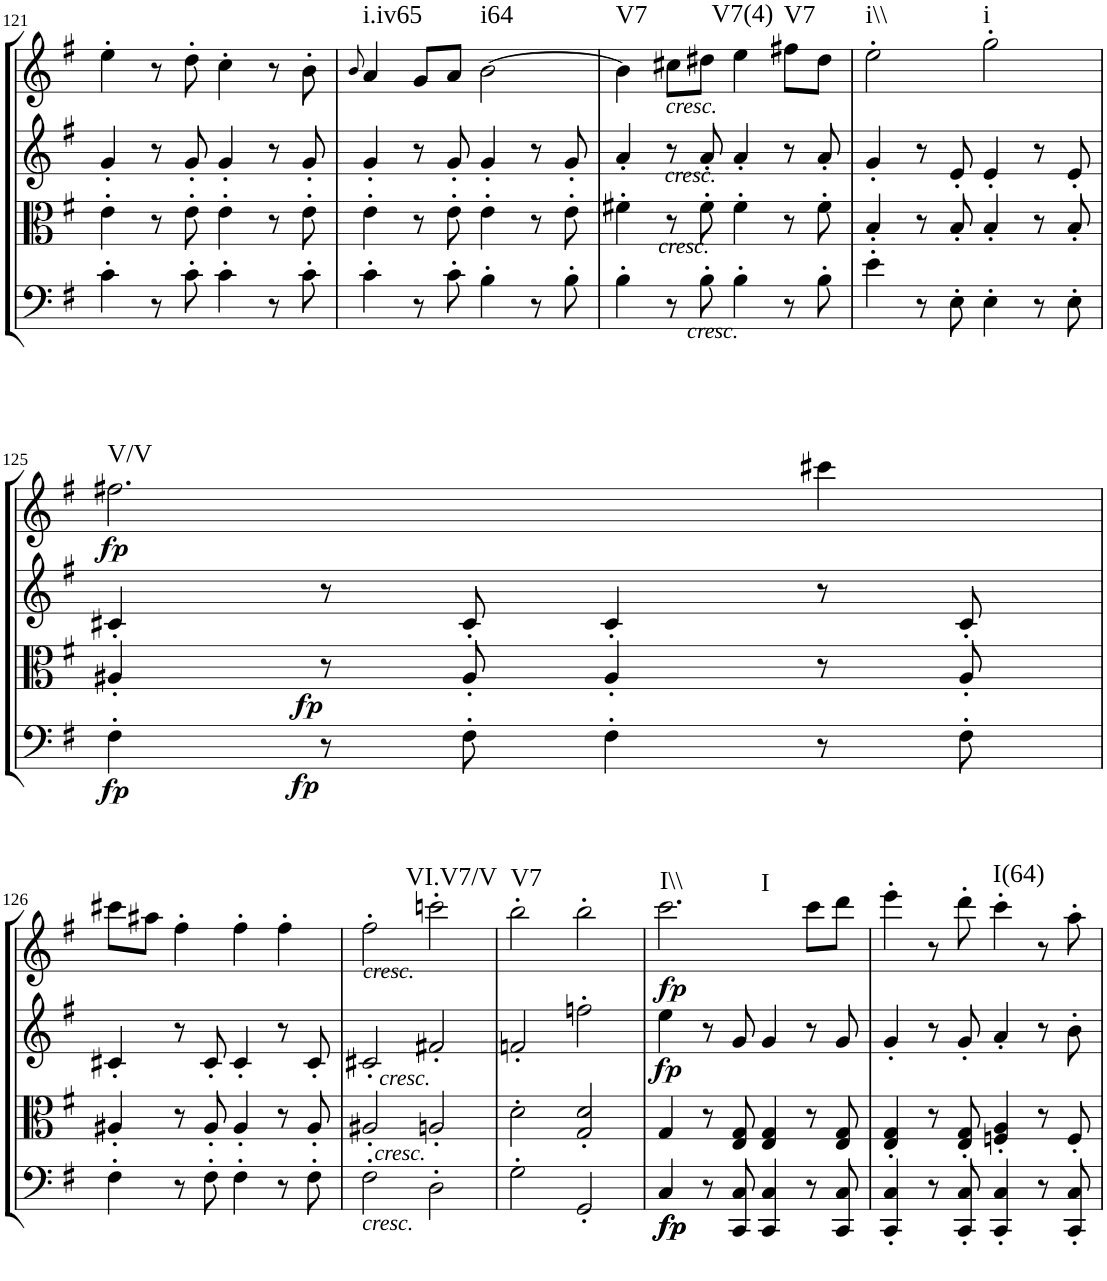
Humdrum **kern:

**kern	**dynam	**kern	**dynam	**kern	**dynam	**kern	**dynam	**harte
*part4	*part4	*part3	*part3	*part2	*part2	*part1	*part1	*part1
*staff4	*staff4	*staff3	*staff3	*staff2	*staff2	*staff1	*staff1	*
*I"Violoncello.	*	*I"Viola	*	*I"Violin II.	*	*I"Violin I.	*	*
*I'Vc	*	*I'Vla	*	*I'Vln	*	*I'Vln	*	*
!!LO:PB:g=z
*clefF4	*	*clefC3	*	*clefG2	*	*clefG2	*	*
*k[f#]	*	*k[f#]	*	*k[f#]	*	*k[f#]	*	*
*M2/2	*	*M2/2	*	*M2/2	*	*M2/2	*	*
*met(c|)	*	*met(c|)	*	*met(c|)	*	*met(c|)	*	*
=121	=121	=121	=121	=121	=121	=121	=121	=121
4c'\	.	4e'\	.	4g'/	.	4ee'\	.	.
8r	.	8r	.	8r	.	8r	.	.
8c'\	.	8e'\	.	8g'/	.	8dd'\	.	.
4c'\	.	4e'\	.	4g'/	.	4cc'\	.	.
8r	.	8r	.	8r	.	8r	.	.
8c'\	.	8e'\	.	8g'/	.	8b'\	.	.
=122	=122	=122	=122	=122	=122	=122	=122	=122
.	.	.	.	.	.	8qb/	.	.
!	!	!	!	!	!	!	!	!LO:H:kt=i.iv65
4c'\	.	4e'\	.	4g'/	.	4a/	.	N
8r	.	8r	.	8r	.	8g/L	.	.
8c'\	.	8e'\	.	8g'/	.	8a/J	.	.
!	!	!	!	!	!	!	!	!LO:H:kt=i64
4B'\	.	4e'\	.	4g'/	.	[2b\	.	N
8r	.	8r	.	8r	.	.	.	.
8B'\	.	8e'\	.	8g'/	.	.	.	.
=123	=123	=123	=123	=123	=123	=123	=123	=123
!	!	!	!	!	!	!	!	!LO:H:kt=V7
4B'\	.	4f#X'\	.	4a'/	.	4b\]	.	N
!	!	!	!	!	!	!LO:TX:b:i:t=cresc.	!	!
!	!	!	!	!LO:TX:a:i:t=cresc.	!	!	!	!
!	!	!LO:TX:a:i:t=cresc.	!	!	!	!	!	!
!LO:TX:a:i:t=cresc.	!	!	!	!	!	!	!	!
8r	.	8r	.	8r	.	8cc#X\L	.	.
8B'\	.	8f#'\	.	8a'/	.	8dd#X\J	.	.
!	!	!	!	!	!	!	!	!LO:H:kt=V7(4)
4B'\	.	4f#'\	.	4a'/	.	4ee\	.	N
!	!	!	!	!	!	!	!	!LO:H:kt=V7
8r	.	8r	.	8r	.	8ff#X\L	.	N
8B'\	.	8f#'\	.	8a'/	.	8dd#\J	.	.
=124	=124	=124	=124	=124	=124	=124	=124	=124
!	!	!	!	!	!	!	!	!LO:H:kt=i\\
4e'\	.	4B'/	.	4g'/	.	2ee'\	.	N
8r	.	8r	.	8r	.	.	.	.
8E'\	.	8B'/	.	8e'/	.	.	.	.
!	!	!	!	!	!	!	!	!LO:H:kt=i
4E'\	.	4B'/	.	4e'/	.	2gg'\	.	N
8r	.	8r	.	8r	.	.	.	.
8E'\	.	8B'/	.	8e'/	.	.	.	.
!!LO:LB:g=z
=125	=125	=125	=125	=125	=125	=125	=125	=125
!	!LO:DY:b	!	!	!	!	!	!LO:DY:b	!LO:H:kt=V/V
4F#'\	fp	4A#X'/	.	4c#X'/	.	2.ff#X\	fp	N
!	!LO:DY:b	!	!LO:DY:b	!	!	!	!	!
8r	fp	8r	fp	8r	.	.	.	.
8F#'\	.	8A#'/	.	8c#'/	.	.	.	.
4F#'\	.	4A#'/	.	4c#'/	.	.	.	.
8r	.	8r	.	8r	.	4ccc#X\	.	.
8F#'\	.	8A#'/	.	8c#'/	.	.	.	.
!!LO:LB:g=z
=126	=126	=126	=126	=126	=126	=126	=126	=126
4F#'\	.	4A#X'/	.	4c#X'/	.	8ccc#X\L	.	.
.	.	.	.	.	.	8aa#X\J	.	.
8r	.	8r	.	8r	.	4ff#'\	.	.
8F#'\	.	8A#'/	.	8c#'/	.	.	.	.
4F#'\	.	4A#'/	.	4c#'/	.	4ff#'\	.	.
8r	.	8r	.	8r	.	4ff#'\	.	.
8F#'\	.	8A#'/	.	8c#'/	.	.	.	.
=127	=127	=127	=127	=127	=127	=127	=127	=127
!	!	!	!	!	!	!LO:TX:a:i:t=cresc.	!	!
!	!	!	!	!LO:TX:b:i:t=cresc.	!	!	!	!
!	!	!LO:TX:b:i:t=cresc.	!	!	!	!	!	!
!LO:TX:b:i:t=cresc.	!	!	!	!	!	!	!	!
2F#'\	.	2A#X'/	.	2c#X'/	.	2ff#'\	.	.
!	!	!	!	!	!	!	!	!LO:H:kt=VI.V7/V
2D'\	.	2An'/	.	2f#X'/	.	2cccn'\	.	N
=128	=128	=128	=128	=128	=128	=128	=128	=128
!	!	!	!	!	!	!	!	!LO:H:kt=V7
2G'\	.	2d'\	.	2fn'/	.	2bb'\	.	N
2GG'/	.	2G/' 2d/'	.	2ffn'\	.	2bb'\	.	.
=129	=129	=129	=129	=129	=129	=129	=129	=129
!	!LO:DY:b	!	!	!	!	!	!	!
!	!LO:DY:n=1:b	!	!	!	!LO:DY:b	!	!LO:DY:b	!LO:H:n=1:kt=I\\
!	!	!	!	!	!	!	!	!LO:H:n=2:kt=I
4C/	fp fp	4G/	.	4ee\	fp	2.ccc\	fp	N N
8r	.	8r	.	8r	.	.	.	.
8CC/ 8C/	.	8E/ 8G/	.	8g/	.	.	.	.
4CC/ 4C/	.	4E/ 4G/	.	4g/	.	.	.	.
8r	.	8r	.	8r	.	8ccc\L	.	.
8CC/ 8C/	.	8E/ 8G/	.	8g/	.	8ddd\J	.	.
=130	=130	=130	=130	=130	=130	=130	=130	=130
4CC/' 4C/'	.	4E/' 4G/'	.	4g'/	.	4eee'\	.	.
8r	.	8r	.	8r	.	8r	.	.
8CC/' 8C/'	.	8E/' 8G/'	.	8g'/	.	8ddd'\	.	.
!	!	!	!	!	!	!	!	!LO:H:kt=I(64)
4CC/' 4C/'	.	4Fn/' 4A/'	.	4a'/	.	4ccc'\	.	N
8r	.	8r	.	8r	.	8r	.	.
8CC/' 8C/'	.	8F'/	.	8b'\	.	8aa'\	.	.
=	=	=	=	=	=	=	=	=
*-	*-	*-	*-	*-	*-	*-	*-	*-
